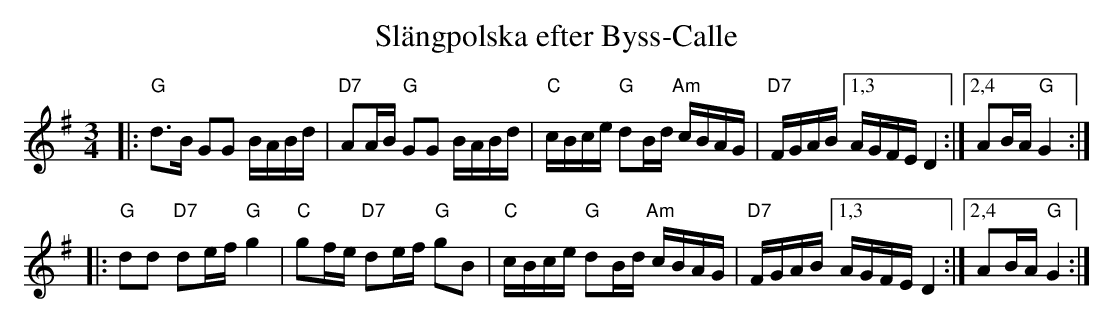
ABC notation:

X:1
T: Sl\"angpolska efter Byss-Calle
M: 3/4
L: 1/16
K: G
|: "G"d3B G2G2 BABd | "D7"A2AB "G"G2G2 BABd |\
"C"cBce "G"d2Bd "Am"cBAG |"D7"FGAB [1,3 AGFE D4 :|[2,4 A2BA "G"G4 :|
|: "G"d2d2 "D7"d2ef "G"g4 | "C"g2fe "D7"d2ef "G"g2B2 |\
"C"cBce "G"d2Bd "Am"cBAG | "D7"FGAB [1,3 AGFE D4 :|[2,4 A2BA "G"G4 :|
